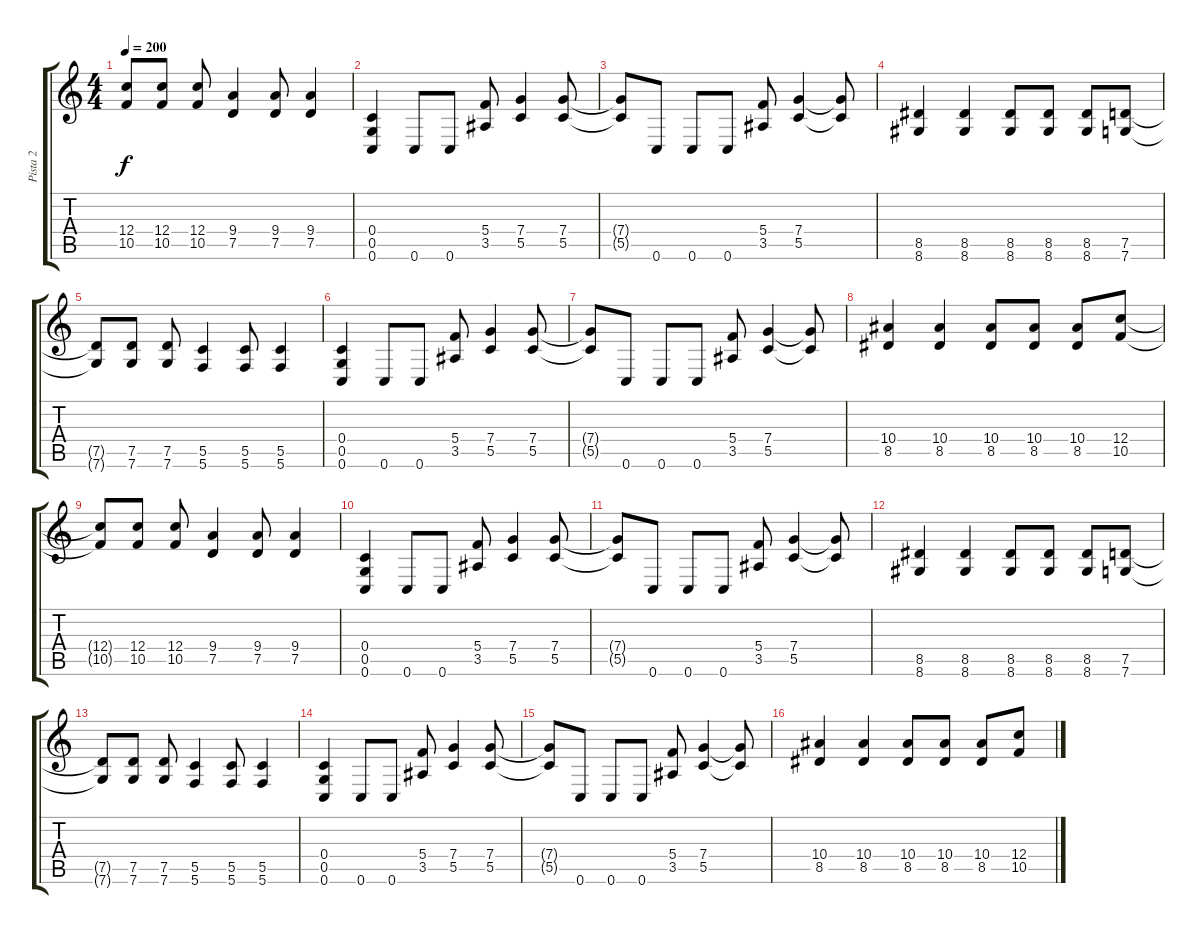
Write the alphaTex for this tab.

\track ("Pista 2" "Pista 2") {instrument overdrivenguitar}
\staff {score tabs}
\tuning (D4 A3 F3 C3 G2 C2) {hide}
\ts (4 4)
\tempo 200
\clef g2
\ks c
(12.4{t} 10.5{t}).8{dy f} (12.4 10.5).8 (12.4 10.5).8 (9.4 7.5).4 (9.4 7.5).8 (9.4 7.5).4 |
(0.4 0.5 0.6).4 0.6.8 0.6.8 (5.4 3.5).8 (7.4 5.5).4 (7.4 5.5).8 |
(7.4{t} 5.5{t}).8 0.6.8 0.6.8 0.6.8 (5.4 3.5).8 (7.4 5.5).4 (7.4{t} 5.5{t}).8 |
(8.5 8.6).4 (8.5 8.6).4 (8.5 8.6).8 (8.5 8.6).8 (8.5 8.6).8 (7.5 7.6).8 |
(7.5{t} 7.6{t}).8 (7.5 7.6).8 (7.5 7.6).8 (5.5 5.6).4 (5.5 5.6).8 (5.5 5.6).4 |
(0.4 0.5 0.6).4 0.6.8 0.6.8 (5.4 3.5).8 (7.4 5.5).4 (7.4 5.5).8 |
(7.4{t} 5.5{t}).8 0.6.8 0.6.8 0.6.8 (5.4 3.5).8 (7.4 5.5).4 (7.4{t} 5.5{t}).8 |
(10.4 8.5).4 (10.4 8.5).4 (10.4 8.5).8 (10.4 8.5).8 (10.4 8.5).8 (12.4 10.5).8 |
(12.4{t} 10.5{t}).8 (12.4 10.5).8 (12.4 10.5).8 (9.4 7.5).4 (9.4 7.5).8 (9.4 7.5).4 |
(0.4 0.5 0.6).4 0.6.8 0.6.8 (5.4 3.5).8 (7.4 5.5).4 (7.4 5.5).8 |
(7.4{t} 5.5{t}).8 0.6.8 0.6.8 0.6.8 (5.4 3.5).8 (7.4 5.5).4 (7.4{t} 5.5{t}).8 |
(8.5 8.6).4 (8.5 8.6).4 (8.5 8.6).8 (8.5 8.6).8 (8.5 8.6).8 (7.5 7.6).8 |
(7.5{t} 7.6{t}).8 (7.5 7.6).8 (7.5 7.6).8 (5.5 5.6).4 (5.5 5.6).8 (5.5 5.6).4 |
(0.4 0.5 0.6).4 0.6.8 0.6.8 (5.4 3.5).8 (7.4 5.5).4 (7.4 5.5).8 |
(7.4{t} 5.5{t}).8 0.6.8 0.6.8 0.6.8 (5.4 3.5).8 (7.4 5.5).4 (7.4{t} 5.5{t}).8 |
(10.4 8.5).4 (10.4 8.5).4 (10.4 8.5).8 (10.4 8.5).8 (10.4 8.5).8 (12.4 10.5).8
